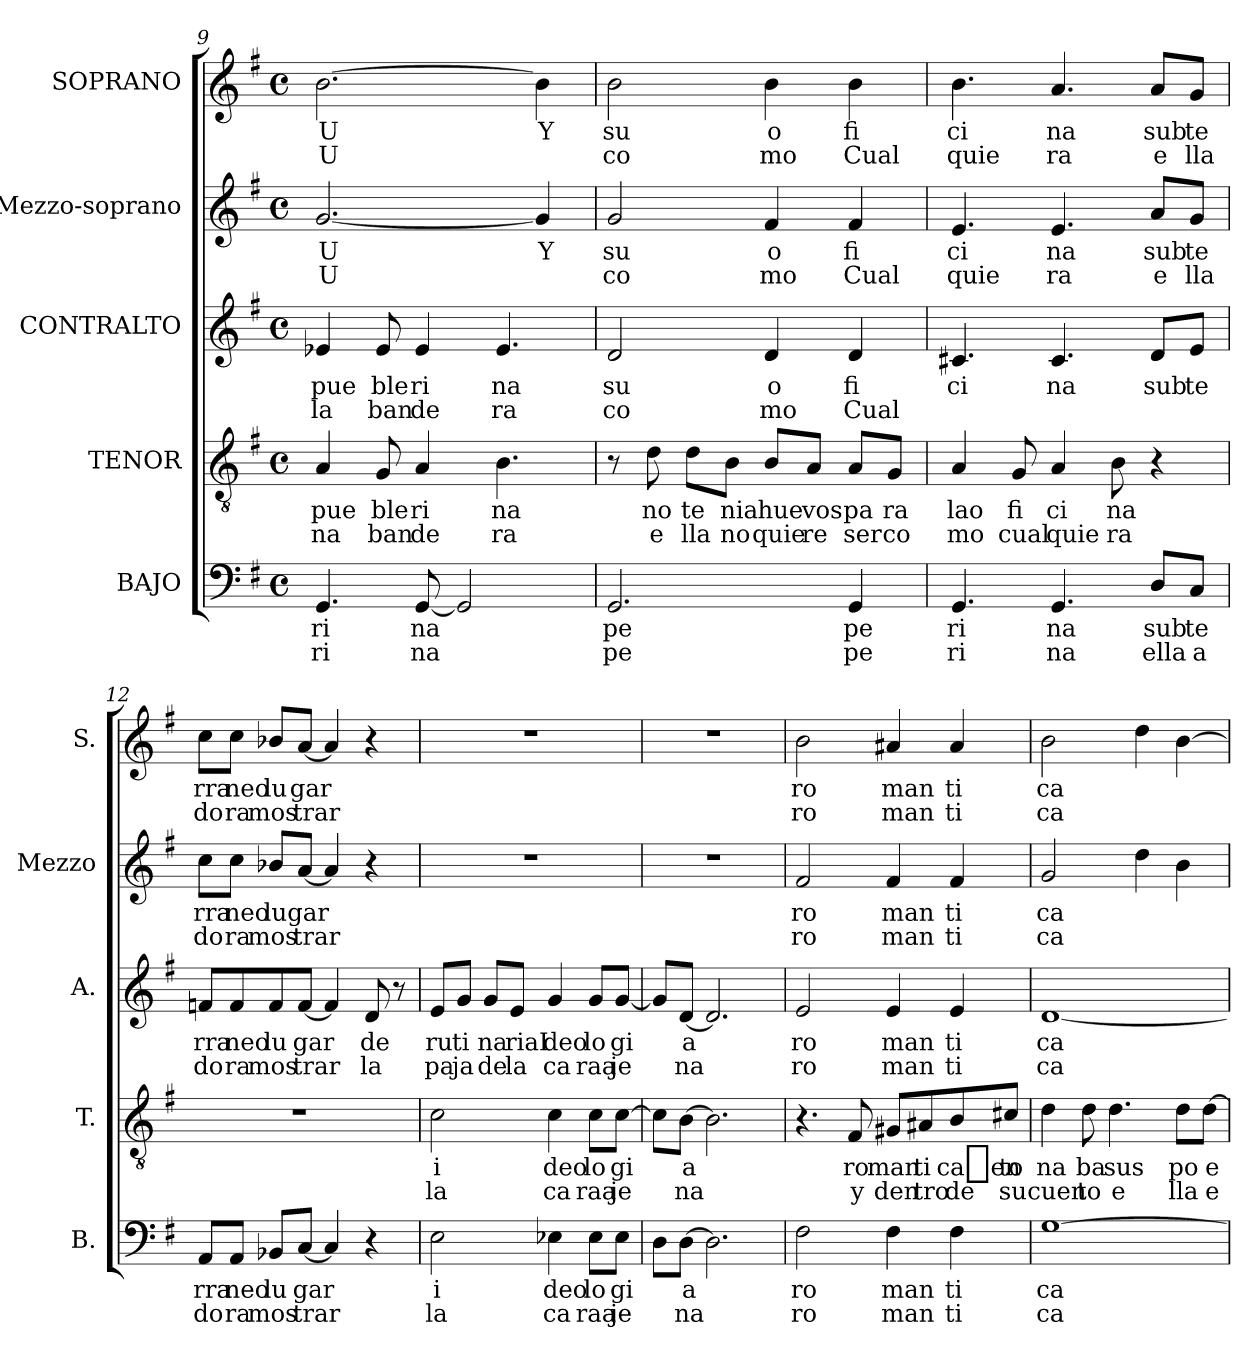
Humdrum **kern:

**kern	**text	**text	**kern	**text	**text	**kern	**text	**text	**kern	**text	**text	**kern	**text	**text
*part5	*part5	*part5	*part4	*part4	*part4	*part3	*part3	*part3	*part2	*part2	*part2	*part1	*part1	*part1
*staff5	*staff5	*staff5	*staff4	*staff4	*staff4	*staff3	*staff3	*staff3	*staff2	*staff2	*staff2	*staff1	*staff1	*staff1
*I"BAJO	*	*	*I"TENOR	*	*	*I"CONTRALTO	*	*	*I"Mezzo-soprano	*	*	*I"SOPRANO	*	*
*I'B.	*	*	*I'T.	*	*	*I'A.	*	*	*I'Mezzo	*	*	*I'S.	*	*
*clefF4	*	*	*clefGv2	*	*	*clefG2	*	*	*clefG2	*	*	*clefG2	*	*
*k[f#]	*	*	*k[f#]	*	*	*k[f#]	*	*	*k[f#]	*	*	*k[f#]	*	*
*G:	*	*	*G:	*	*	*G:	*	*	*G:	*	*	*G:	*	*
*M4/4	*	*	*M4/4	*	*	*M4/4	*	*	*M4/4	*	*	*M4/4	*	*
*met(c)	*	*	*met(c)	*	*	*met(c)	*	*	*met(c)	*	*	*met(c)	*	*
=9	=9	=9	=9	=9	=9	=9	=9	=9	=9	=9	=9	=9	=9	=9
4.GG/	ri	ri	4A/	pue	na	4e-X/	pue	la	[2.g/	U	U	[2.b\	U	U
.	.	.	8G/	ble	ban	8e-/	ble	ban	.	.	.	.	.	.
[8GG/	na	na	4A/	ri	de	4e-/	ri	de	.	.	.	.	.	.
2GG/]	.	.	.	.	.	.	.	.	.	.	.	.	.	.
.	.	.	4.B\	na	ra	4.e-/	na	ra	.	.	.	.	.	.
.	.	.	.	.	.	.	.	.	4g/]	Y	.	4b\]	Y	.
=10	=10	=10	=10	=10	=10	=10	=10	=10	=10	=10	=10	=10	=10	=10
2.GG/	pe	pe	8r	.	.	2d/	su	co	2g/	su	co	2b\	su	co
.	.	.	8d\	no	e	.	.	.	.	.	.	.	.	.
.	.	.	8d\L	te	lla	.	.	.	.	.	.	.	.	.
.	.	.	8B\J	nia	no	.	.	.	.	.	.	.	.	.
.	.	.	8B/L	hue	quie	4d/	o	mo	4f#/	o	mo	4b\	o	mo
.	.	.	8A/J	vos	re	.	.	.	.	.	.	.	.	.
4GG/	pe	pe	8A/L	pa	ser	4d/	fi	Cual	4f#/	fi	Cual	4b\	fi	Cual
.	.	.	8G/J	ra	co	.	.	.	.	.	.	.	.	.
!!LO:PB:g=z
=11	=11	=11	=11	=11	=11	=11	=11	=11	=11	=11	=11	=11	=11	=11
4.GG/	ri	ri	4A/	lao	mo	4.c#X/	ci	.	4.e/	ci	quie	4.b\	ci	quie
.	.	.	8G/	fi	cual	.	.	.	.	.	.	.	.	.
4.GG/	na	na	4A/	ci	quie	4.c#/	na	.	4.e/	na	ra	4.a/	na	ra
.	.	.	8B\	na	ra	.	.	.	.	.	.	.	.	.
8D/L	sub	ella	4r	.	.	8d/L	sub	.	8a/L	sub	e	8a/L	sub	e
8C/J	te	a	.	.	.	8e/J	te	.	8g/J	te	lla	8g/J	te	lla
!!LO:PB:g=z
=12	=12	=12	=12	=12	=12	=12	=12	=12	=12	=12	=12	=12	=12	=12
8AA/L	rra	do	1r	.	.	8fn/L	rra	do	8cc\L	rra	do	8cc\L	rra	do
8AA/J	neo	ra	.	.	.	8f/	neo	ra	8cc\J	neo	ra	8cc\J	neo	ra
8BB-X/L	lu	mos	.	.	.	8f/	lu	mos	8b-X/L	lu	mos	8b-X/L	lu	mos
[8C/J	gar	trar	.	.	.	[8f/J	gar	trar	[8a/J	gar	trar	[8a/J	gar	trar
4C/]	.	.	.	.	.	4f/]	.	.	4a/]	.	.	4a/]	.	.
4r	.	.	.	.	.	8d/	de	la	4r	.	.	4r	.	.
.	.	.	.	.	.	8r	.	.	.	.	.	.	.	.
=13	=13	=13	=13	=13	=13	=13	=13	=13	=13	=13	=13	=13	=13	=13
2E\	i	la	2c\	i	la	8e/L	ru	pa	1r	.	.	1r	.	.
.	.	.	.	.	.	8g/J	ti	ja	.	.	.	.	.	.
.	.	.	.	.	.	8g/L	na	de	.	.	.	.	.	.
.	.	.	.	.	.	8e/J	riaI	la	.	.	.	.	.	.
4E-X\	deo	ca	4c\	deo	ca	4g/	deo	ca	.	.	.	.	.	.
8E-\L	lo	raa	8c\L	lo	raa	8g/L	lo	raa	.	.	.	.	.	.
8E-\J	gi	je	[8c\J	gi	je	[8g/J	gi	je	.	.	.	.	.	.
=14	=14	=14	=14	=14	=14	=14	=14	=14	=14	=14	=14	=14	=14	=14
8D\L	.	.	8c\L]	.	.	8g/L]	.	.	1r	.	.	1r	.	.
[8D\J	a	na	[8B\J	a	na	[8d/J	a	na	.	.	.	.	.	.
2.D\]	.	.	2.B\]	.	.	2.d/]	.	.	.	.	.	.	.	.
!!LO:PB:g=z
=15	=15	=15	=15	=15	=15	=15	=15	=15	=15	=15	=15	=15	=15	=15
2F#\	ro	ro	4.r	.	.	2e/	ro	ro	2f#/	ro	ro	2b\	ro	ro
.	.	.	8F#/	ro	y	.	.	.	.	.	.	.	.	.
4F#\	man	man	8G#X/L	man	den	4e/	man	man	4f#/	man	man	4a#X/	man	man
.	.	.	8A#X/	ti	tro	.	.	.	.	.	.	.	.	.
4F#\	ti	ti	8B/	ca_en	de	4e/	ti	ti	4f#/	ti	ti	4a#/	ti	ti
.	.	.	8c#X/J	to	su	.	.	.	.	.	.	.	.	.
!!LO:PB:g=z
=16	=16	=16	=16	=16	=16	=16	=16	=16	=16	=16	=16	=16	=16	=16
[1G	ca	ca	4d\	na	cuen	[1d	ca	ca	2g/	ca	ca	2b\	ca	ca
.	.	.	8d\	ba	to	.	.	.	.	.	.	.	.	.
.	.	.	4.d\	sus	e	.	.	.	.	.	.	.	.	.
.	.	.	.	.	.	.	.	.	4dd\	.	.	4dd\	.	.
.	.	.	8d\L	po	lla	.	.	.	4b\	.	.	[4b\	.	.
.	.	.	[8d\J	e	e	.	.	.	.	.	.	.	.	.
=	=	=	=	=	=	=	=	=	=	=	=	=	=	=
*-	*-	*-	*-	*-	*-	*-	*-	*-	*-	*-	*-	*-	*-	*-
